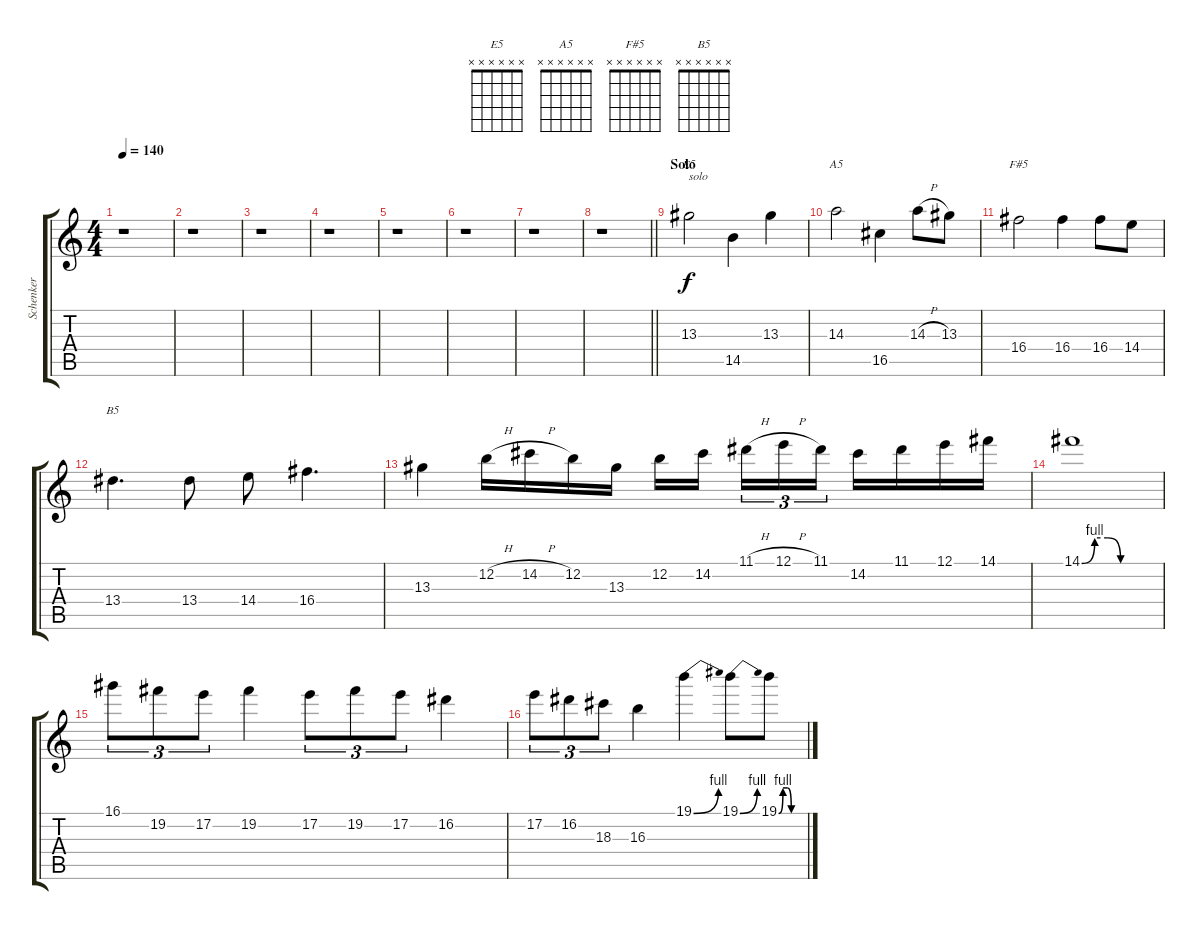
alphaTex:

\track ("Schenker" "Schenker") {instrument overdrivenguitar}
\staff {score tabs}
\tuning (E4 B3 G3 D3 A2 E2) {hide}
\chord ("E5" x x x x x x)
\chord ("A5" x x x x x x)
\chord ("F#5" x x x x x x)
\chord ("B5" x x x x x x)
\ts (4 4)
\tempo 140
\clef g2
\ks c
r.1{dy f} |
r.1 |
r.1 |
r.1 |
r.1 |
r.1 |
r.1 |
\barLineRight lightlight
r.1 |
\section ("" "Solo")
13.3.2{ch "E5" txt "solo"} 14.5.4 13.3.4 |
14.3.2{ch "A5"} 16.5.4 14.3{h}.8 13.3.8 |
16.4.2{ch "F#5"} 16.4.4 16.4.8 14.4.8 |
13.4.4{d ch "B5"} 13.4.8 14.4.8 16.4.4{d} |
13.3.4 12.2{h}.16 14.2{h}.16 12.2.16 13.3.16 12.2.16 14.2.16{beam splitsecondary} 11.1{h}.16{tu (3 2)} 12.1{h}.16{tu (3 2)} 11.1.16{tu (3 2)} 14.2.16 11.1.16 12.1.16 14.1.16 |
14.1{be (custom 0 0 10 4 20 4 30 0 60 0)}.1 |
16.1.8{tu (3 2)} 19.2.8{tu (3 2)} 17.2.8{tu (3 2)} 19.2.4 17.2.8{tu (3 2)} 19.2.8{tu (3 2)} 17.2.8{tu (3 2)} 16.2.4 |
17.2.8{tu (3 2)} 16.2.8{tu (3 2)} 18.3.8{tu (3 2)} 16.3.4 19.1{be (bend 0 0 60 4)}.4 19.1{be (bend 0 0 60 4)}.8 19.1{be (custom 0 0 10 4 20 4 30 0 60 0)}.8
